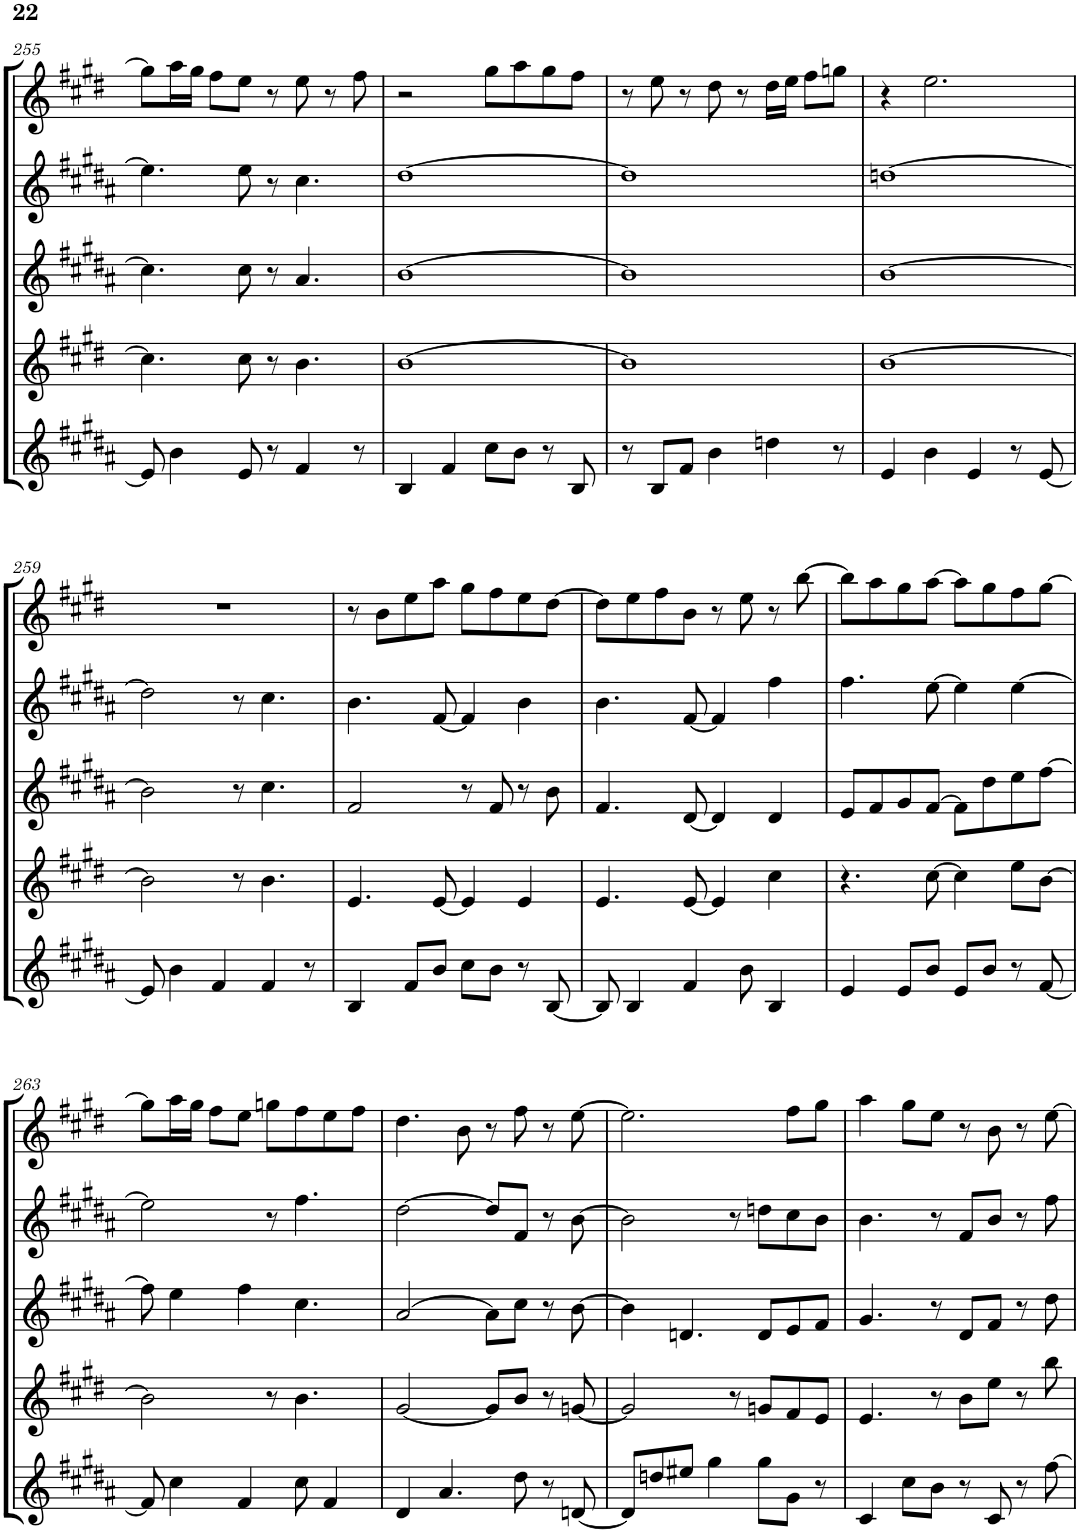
**kern	**kern	**kern	**kern	**kern
*part5	*part4	*part3	*part2	*part1
*staff5	*staff4	*staff3	*staff2	*staff1
*I"Baritone Saxophone	*I"Tenor Saxophone	*I"Alto Saxophone	*I"Alto Saxophone	*I"Soprano Saxophone
*I'Bar Sax	*I'T Sax	*I'A Sax	*I'A Sax	*I'S Sax
!!LO:PB:g=z
*clefG2	*clefG2	*clefG2	*clefG2	*clefG2
*Trd12c21	*Trd8c14	*Trd5c9	*Trd5c9	*Trd1c2
*k[f#c#g#d#a#]	*k[f#c#g#d#]	*k[f#c#g#d#a#]	*k[f#c#g#d#a#]	*k[f#c#g#d#]
*M4/4	*M4/4	*M4/4	*M4/4	*M4/4
=255	=255	=255	=255	=255
8e/]	4.cc#\]	4.cc#\]	4.ee\]	8gg#\L]
4b\	.	.	.	16aa\L
.	.	.	.	16gg#\JJ
.	.	.	.	8ff#\L
8e/	8cc#\	8cc#\	8ee\	8ee\J
8r	8r	8r	8r	8r
4f#/	4.b\	4.a#/	4.cc#\	8ee\
.	.	.	.	8r
8r	.	.	.	8ff#\
=256	=256	=256	=256	=256
4B/	[1b	[1b	[1dd#	2r
4f#/	.	.	.	.
8cc#\L	.	.	.	8gg#\L
8b\J	.	.	.	8aa\
8r	.	.	.	8gg#\
8B/	.	.	.	8ff#\J
=257	=257	=257	=257	=257
8r	1b]	1b]	1dd#]	8r
8B/L	.	.	.	8ee\
8f#/J	.	.	.	8r
4b\	.	.	.	8dd#\
.	.	.	.	8r
4ddn\	.	.	.	16dd#\LL
.	.	.	.	16ee\JJ
.	.	.	.	8ff#\L
8r	.	.	.	8ggn\J
=258	=258	=258	=258	=258
4e/	[1b	[1b	[1ddn	4r
4b\	.	.	.	2.ee\
4e/	.	.	.	.
8r	.	.	.	.
[8e/	.	.	.	.
!!LO:LB:g=z
=259	=259	=259	=259	=259
8e/]	2b\]	2b\]	2dd\]	1r
4b\	.	.	.	.
4f#/	.	.	.	.
.	8r	8r	8r	.
4f#/	4.b\	4.cc#\	4.cc#\	.
8r	.	.	.	.
=260	=260	=260	=260	=260
4B/	4.e/	2f#/	4.b\	8r
.	.	.	.	8b\L
8f#/L	.	.	.	8ee\
8b/J	[8e/	.	[8f#/	8aa\J
8cc#\L	4e/]	8r	4f#/]	8gg#\L
8b\J	.	8f#/	.	8ff#\
8r	4e/	8r	4b\	8ee\
[8B/	.	8b\	.	[8dd#\J
=261	=261	=261	=261	=261
8B/]	4.e/	4.f#/	4.b\	8dd#\L]
4B/	.	.	.	8ee\
.	.	.	.	8ff#\
4f#/	[8e/	[8d#/	[8f#/	8b\J
.	4e/]	4d#/]	4f#/]	8r
8b\	.	.	.	8ee\
4B/	4cc#\	4d#/	4ff#\	8r
.	.	.	.	[8bb\
=262	=262	=262	=262	=262
4e/	4.r	8e/L	4.ff#\	8bb\L]
.	.	8f#/	.	8aa\
8e/L	.	8g#/	.	8gg#\
8b/J	[8cc#\	[8f#/J	[8ee\	[8aa\J
8e/L	4cc#\]	8f#\L]	4ee\]	8aa\L]
8b/J	.	8dd#\	.	8gg#\
8r	8ee\L	8ee\	[4ee\	8ff#\
[8f#/	[8b\J	[8ff#\J	.	[8gg#\J
!!LO:LB:g=z
=263	=263	=263	=263	=263
8f#/]	2b\]	8ff#\]	2ee\]	8gg#\L]
4cc#\	.	4ee\	.	16aa\L
.	.	.	.	16gg#\JJ
.	.	.	.	8ff#\L
4f#/	.	4ff#\	.	8ee\J
.	8r	.	8r	8ggn\L
8cc#\	4.b\	4.cc#\	4.ff#\	8ff#\
4f#/	.	.	.	8ee\
.	.	.	.	8ff#\J
=264	=264	=264	=264	=264
4d#/	[2g#/	[2a#/	[2dd#\	4.dd#\
4.a#/	.	.	.	.
.	.	.	.	8b\
.	8g#/L]	8a#\L]	8dd#/L]	8r
8dd#\	8b/J	8cc#\J	8f#/J	8ff#\
8r	8r	8r	8r	8r
[8dn/	[8gn/	[8b\	[8b\	[8ee\
=265	=265	=265	=265	=265
8d/L]	2g/]	4b\]	2b\]	2.ee\]
8ddn/	.	.	.	.
8ee#X/J	.	4.dn/	.	.
4gg#\	.	.	.	.
.	8r	.	8r	.
8gg#\L	8gn/L	8d/L	8ddn\L	.
8g#\J	8f#/	8e/	8cc#\	8ff#\L
8r	8e/J	8f#/J	8b\J	8gg#\J
=266	=266	=266	=266	=266
4c#/	4.e/	4.g#/	4.b\	4aa\
8cc#\L	.	.	.	8gg#\L
8b\J	8r	8r	8r	8ee\J
8r	8b\L	8d#/L	8f#/L	8r
8c#/	8ee\J	8f#/J	8b/J	8b\
8r	8r	8r	8r	8r
[8ff#\	8bb\	8dd#\	8ff#\	[8ee\
=	=	=	=	=
*-	*-	*-	*-	*-
